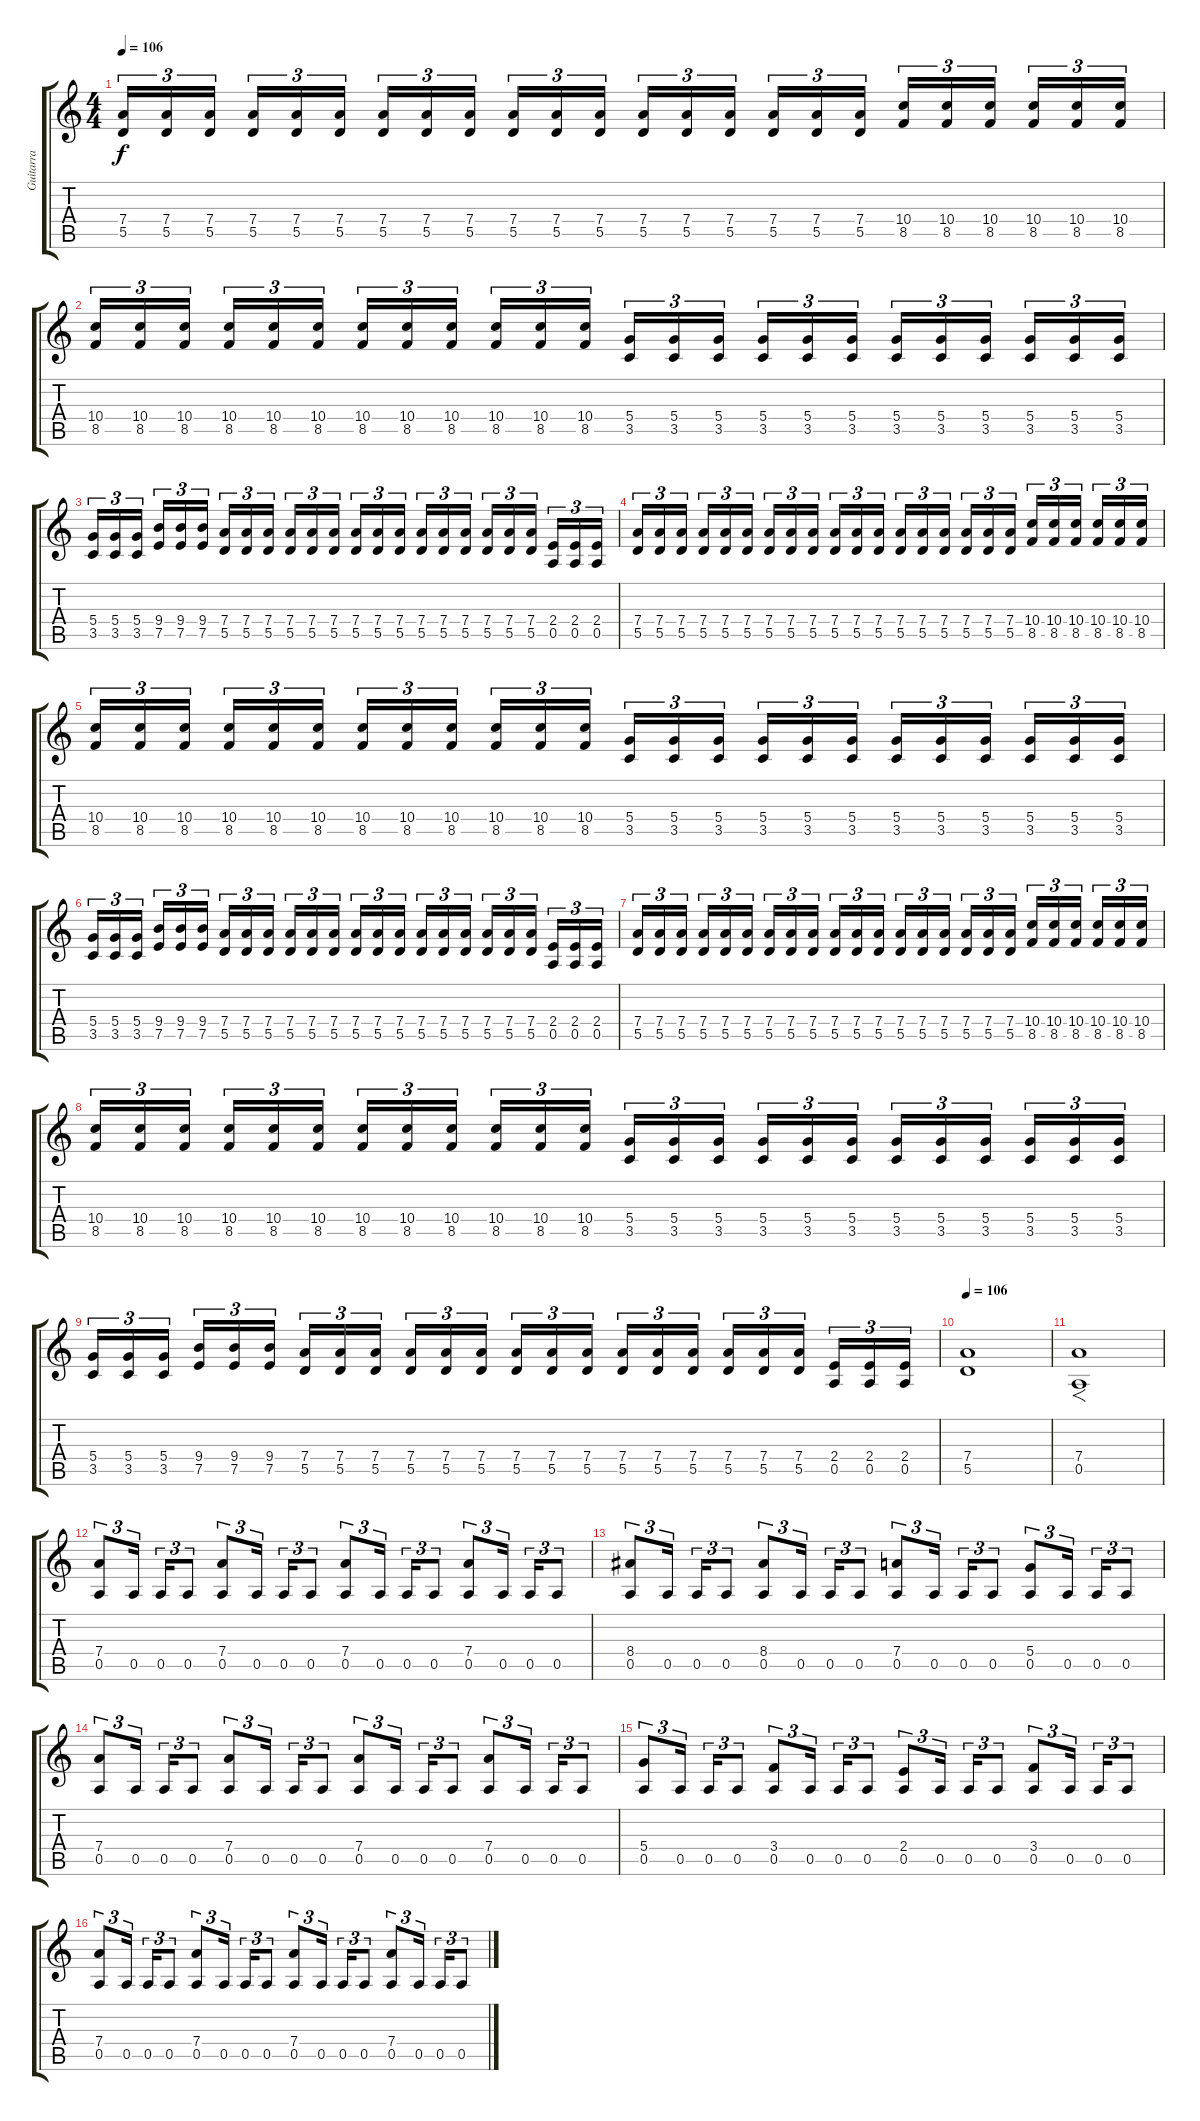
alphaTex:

\track ("Guitarra" "Guitarra") {instrument distortionguitar}
\staff {score tabs}
\tuning (E4 B3 G3 D3 A2 E2) {hide}
\ts (4 4)
\tempo 106
\clef g2
\ks c
(7.4 5.5).16{tu (3 2) dy f} (7.4 5.5).16{tu (3 2)} (7.4 5.5).16{tu (3 2)} (7.4 5.5).16{tu (3 2)} (7.4 5.5).16{tu (3 2)} (7.4 5.5).16{tu (3 2)} (7.4 5.5).16{tu (3 2)} (7.4 5.5).16{tu (3 2)} (7.4 5.5).16{tu (3 2)} (7.4 5.5).16{tu (3 2)} (7.4 5.5).16{tu (3 2)} (7.4 5.5).16{tu (3 2)} (7.4 5.5).16{tu (3 2)} (7.4 5.5).16{tu (3 2)} (7.4 5.5).16{tu (3 2)} (7.4 5.5).16{tu (3 2)} (7.4 5.5).16{tu (3 2)} (7.4 5.5).16{tu (3 2)} (10.4 8.5).16{tu (3 2)} (10.4 8.5).16{tu (3 2)} (10.4 8.5).16{tu (3 2)} (10.4 8.5).16{tu (3 2)} (10.4 8.5).16{tu (3 2)} (10.4 8.5).16{tu (3 2)} |
(10.4 8.5).16{tu (3 2)} (10.4 8.5).16{tu (3 2)} (10.4 8.5).16{tu (3 2)} (10.4 8.5).16{tu (3 2)} (10.4 8.5).16{tu (3 2)} (10.4 8.5).16{tu (3 2)} (10.4 8.5).16{tu (3 2)} (10.4 8.5).16{tu (3 2)} (10.4 8.5).16{tu (3 2)} (10.4 8.5).16{tu (3 2)} (10.4 8.5).16{tu (3 2)} (10.4 8.5).16{tu (3 2)} (5.4 3.5).16{tu (3 2)} (5.4 3.5).16{tu (3 2)} (5.4 3.5).16{tu (3 2)} (5.4 3.5).16{tu (3 2)} (5.4 3.5).16{tu (3 2)} (5.4 3.5).16{tu (3 2)} (5.4 3.5).16{tu (3 2)} (5.4 3.5).16{tu (3 2)} (5.4 3.5).16{tu (3 2)} (5.4 3.5).16{tu (3 2)} (5.4 3.5).16{tu (3 2)} (5.4 3.5).16{tu (3 2)} |
(5.4 3.5).16{tu (3 2)} (5.4 3.5).16{tu (3 2)} (5.4 3.5).16{tu (3 2)} (9.4 7.5).16{tu (3 2)} (9.4 7.5).16{tu (3 2)} (9.4 7.5).16{tu (3 2)} (7.4 5.5).16{tu (3 2)} (7.4 5.5).16{tu (3 2)} (7.4 5.5).16{tu (3 2)} (7.4 5.5).16{tu (3 2)} (7.4 5.5).16{tu (3 2)} (7.4 5.5).16{tu (3 2)} (7.4 5.5).16{tu (3 2)} (7.4 5.5).16{tu (3 2)} (7.4 5.5).16{tu (3 2)} (7.4 5.5).16{tu (3 2)} (7.4 5.5).16{tu (3 2)} (7.4 5.5).16{tu (3 2)} (7.4 5.5).16{tu (3 2)} (7.4 5.5).16{tu (3 2)} (7.4 5.5).16{tu (3 2)} (2.4 0.5).16{tu (3 2)} (2.4 0.5).16{tu (3 2)} (2.4 0.5).16{tu (3 2)} |
(7.4 5.5).16{tu (3 2)} (7.4 5.5).16{tu (3 2)} (7.4 5.5).16{tu (3 2)} (7.4 5.5).16{tu (3 2)} (7.4 5.5).16{tu (3 2)} (7.4 5.5).16{tu (3 2)} (7.4 5.5).16{tu (3 2)} (7.4 5.5).16{tu (3 2)} (7.4 5.5).16{tu (3 2)} (7.4 5.5).16{tu (3 2)} (7.4 5.5).16{tu (3 2)} (7.4 5.5).16{tu (3 2)} (7.4 5.5).16{tu (3 2)} (7.4 5.5).16{tu (3 2)} (7.4 5.5).16{tu (3 2)} (7.4 5.5).16{tu (3 2)} (7.4 5.5).16{tu (3 2)} (7.4 5.5).16{tu (3 2)} (10.4 8.5).16{tu (3 2)} (10.4 8.5).16{tu (3 2)} (10.4 8.5).16{tu (3 2)} (10.4 8.5).16{tu (3 2)} (10.4 8.5).16{tu (3 2)} (10.4 8.5).16{tu (3 2)} |
(10.4 8.5).16{tu (3 2)} (10.4 8.5).16{tu (3 2)} (10.4 8.5).16{tu (3 2)} (10.4 8.5).16{tu (3 2)} (10.4 8.5).16{tu (3 2)} (10.4 8.5).16{tu (3 2)} (10.4 8.5).16{tu (3 2)} (10.4 8.5).16{tu (3 2)} (10.4 8.5).16{tu (3 2)} (10.4 8.5).16{tu (3 2)} (10.4 8.5).16{tu (3 2)} (10.4 8.5).16{tu (3 2)} (5.4 3.5).16{tu (3 2)} (5.4 3.5).16{tu (3 2)} (5.4 3.5).16{tu (3 2)} (5.4 3.5).16{tu (3 2)} (5.4 3.5).16{tu (3 2)} (5.4 3.5).16{tu (3 2)} (5.4 3.5).16{tu (3 2)} (5.4 3.5).16{tu (3 2)} (5.4 3.5).16{tu (3 2)} (5.4 3.5).16{tu (3 2)} (5.4 3.5).16{tu (3 2)} (5.4 3.5).16{tu (3 2)} |
(5.4 3.5).16{tu (3 2)} (5.4 3.5).16{tu (3 2)} (5.4 3.5).16{tu (3 2)} (9.4 7.5).16{tu (3 2)} (9.4 7.5).16{tu (3 2)} (9.4 7.5).16{tu (3 2)} (7.4 5.5).16{tu (3 2)} (7.4 5.5).16{tu (3 2)} (7.4 5.5).16{tu (3 2)} (7.4 5.5).16{tu (3 2)} (7.4 5.5).16{tu (3 2)} (7.4 5.5).16{tu (3 2)} (7.4 5.5).16{tu (3 2)} (7.4 5.5).16{tu (3 2)} (7.4 5.5).16{tu (3 2)} (7.4 5.5).16{tu (3 2)} (7.4 5.5).16{tu (3 2)} (7.4 5.5).16{tu (3 2)} (7.4 5.5).16{tu (3 2)} (7.4 5.5).16{tu (3 2)} (7.4 5.5).16{tu (3 2)} (2.4 0.5).16{tu (3 2)} (2.4 0.5).16{tu (3 2)} (2.4 0.5).16{tu (3 2)} |
(7.4 5.5).16{tu (3 2)} (7.4 5.5).16{tu (3 2)} (7.4 5.5).16{tu (3 2)} (7.4 5.5).16{tu (3 2)} (7.4 5.5).16{tu (3 2)} (7.4 5.5).16{tu (3 2)} (7.4 5.5).16{tu (3 2)} (7.4 5.5).16{tu (3 2)} (7.4 5.5).16{tu (3 2)} (7.4 5.5).16{tu (3 2)} (7.4 5.5).16{tu (3 2)} (7.4 5.5).16{tu (3 2)} (7.4 5.5).16{tu (3 2)} (7.4 5.5).16{tu (3 2)} (7.4 5.5).16{tu (3 2)} (7.4 5.5).16{tu (3 2)} (7.4 5.5).16{tu (3 2)} (7.4 5.5).16{tu (3 2)} (10.4 8.5).16{tu (3 2)} (10.4 8.5).16{tu (3 2)} (10.4 8.5).16{tu (3 2)} (10.4 8.5).16{tu (3 2)} (10.4 8.5).16{tu (3 2)} (10.4 8.5).16{tu (3 2)} |
(10.4 8.5).16{tu (3 2)} (10.4 8.5).16{tu (3 2)} (10.4 8.5).16{tu (3 2)} (10.4 8.5).16{tu (3 2)} (10.4 8.5).16{tu (3 2)} (10.4 8.5).16{tu (3 2)} (10.4 8.5).16{tu (3 2)} (10.4 8.5).16{tu (3 2)} (10.4 8.5).16{tu (3 2)} (10.4 8.5).16{tu (3 2)} (10.4 8.5).16{tu (3 2)} (10.4 8.5).16{tu (3 2)} (5.4 3.5).16{tu (3 2)} (5.4 3.5).16{tu (3 2)} (5.4 3.5).16{tu (3 2)} (5.4 3.5).16{tu (3 2)} (5.4 3.5).16{tu (3 2)} (5.4 3.5).16{tu (3 2)} (5.4 3.5).16{tu (3 2)} (5.4 3.5).16{tu (3 2)} (5.4 3.5).16{tu (3 2)} (5.4 3.5).16{tu (3 2)} (5.4 3.5).16{tu (3 2)} (5.4 3.5).16{tu (3 2)} |
(5.4 3.5).16{tu (3 2)} (5.4 3.5).16{tu (3 2)} (5.4 3.5).16{tu (3 2)} (9.4 7.5).16{tu (3 2)} (9.4 7.5).16{tu (3 2)} (9.4 7.5).16{tu (3 2)} (7.4 5.5).16{tu (3 2)} (7.4 5.5).16{tu (3 2)} (7.4 5.5).16{tu (3 2)} (7.4 5.5).16{tu (3 2)} (7.4 5.5).16{tu (3 2)} (7.4 5.5).16{tu (3 2)} (7.4 5.5).16{tu (3 2)} (7.4 5.5).16{tu (3 2)} (7.4 5.5).16{tu (3 2)} (7.4 5.5).16{tu (3 2)} (7.4 5.5).16{tu (3 2)} (7.4 5.5).16{tu (3 2)} (7.4 5.5).16{tu (3 2)} (7.4 5.5).16{tu (3 2)} (7.4 5.5).16{tu (3 2)} (2.4 0.5).16{tu (3 2)} (2.4 0.5).16{tu (3 2)} (2.4 0.5).16{tu (3 2)} |
\tempo 106
(7.4 5.5).1 |
(7.4 0.5).1{f} |
(7.4 0.5).8{tu (3 2)} 0.5.16{tu (3 2)} 0.5.16{tu (3 2)} 0.5.8{tu (3 2)} (7.4 0.5).8{tu (3 2)} 0.5.16{tu (3 2)} 0.5.16{tu (3 2)} 0.5.8{tu (3 2)} (7.4 0.5).8{tu (3 2)} 0.5.16{tu (3 2)} 0.5.16{tu (3 2)} 0.5.8{tu (3 2)} (7.4 0.5).8{tu (3 2)} 0.5.16{tu (3 2)} 0.5.16{tu (3 2)} 0.5.8{tu (3 2)} |
(8.4 0.5).8{tu (3 2)} 0.5.16{tu (3 2)} 0.5.16{tu (3 2)} 0.5.8{tu (3 2)} (8.4 0.5).8{tu (3 2)} 0.5.16{tu (3 2)} 0.5.16{tu (3 2)} 0.5.8{tu (3 2)} (7.4 0.5).8{tu (3 2)} 0.5.16{tu (3 2)} 0.5.16{tu (3 2)} 0.5.8{tu (3 2)} (5.4 0.5).8{tu (3 2)} 0.5.16{tu (3 2)} 0.5.16{tu (3 2)} 0.5.8{tu (3 2)} |
(7.4 0.5).8{tu (3 2)} 0.5.16{tu (3 2)} 0.5.16{tu (3 2)} 0.5.8{tu (3 2)} (7.4 0.5).8{tu (3 2)} 0.5.16{tu (3 2)} 0.5.16{tu (3 2)} 0.5.8{tu (3 2)} (7.4 0.5).8{tu (3 2)} 0.5.16{tu (3 2)} 0.5.16{tu (3 2)} 0.5.8{tu (3 2)} (7.4 0.5).8{tu (3 2)} 0.5.16{tu (3 2)} 0.5.16{tu (3 2)} 0.5.8{tu (3 2)} |
(5.4 0.5).8{tu (3 2)} 0.5.16{tu (3 2)} 0.5.16{tu (3 2)} 0.5.8{tu (3 2)} (3.4 0.5).8{tu (3 2)} 0.5.16{tu (3 2)} 0.5.16{tu (3 2)} 0.5.8{tu (3 2)} (2.4 0.5).8{tu (3 2)} 0.5.16{tu (3 2)} 0.5.16{tu (3 2)} 0.5.8{tu (3 2)} (3.4 0.5).8{tu (3 2)} 0.5.16{tu (3 2)} 0.5.16{tu (3 2)} 0.5.8{tu (3 2)} |
(7.4 0.5).8{tu (3 2)} 0.5.16{tu (3 2)} 0.5.16{tu (3 2)} 0.5.8{tu (3 2)} (7.4 0.5).8{tu (3 2)} 0.5.16{tu (3 2)} 0.5.16{tu (3 2)} 0.5.8{tu (3 2)} (7.4 0.5).8{tu (3 2)} 0.5.16{tu (3 2)} 0.5.16{tu (3 2)} 0.5.8{tu (3 2)} (7.4 0.5).8{tu (3 2)} 0.5.16{tu (3 2)} 0.5.16{tu (3 2)} 0.5.8{tu (3 2)}
